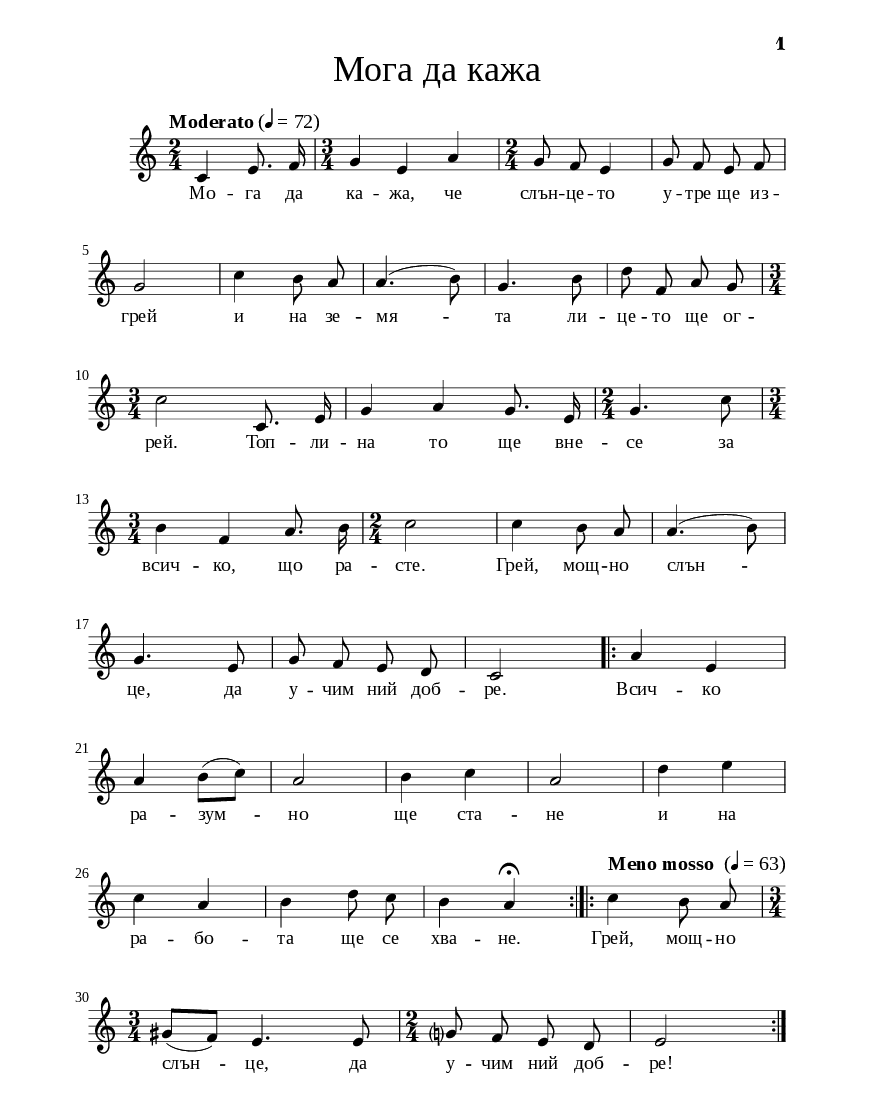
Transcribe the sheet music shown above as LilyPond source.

\version "2.24.4"

% include paper part and global functions
\include "include/globals.ily"

\bookpart {
  \label #'ref108
  \tocItem \markup "Мога да кажа"
  \include "include/bookpart-paper.ily"
  \score {
    \include "include/score-layout.ily"


    \new Voice \relative c' {
      \clef treble
      \key c \major
      \time 2/4
      \tempoFunc "Moderato" 4 "72"

      \autoBeamOff
      c4 e8. f16 |\time 3/4  g4 e  a4 |\time 2/4  g8 f8 e4 |  g8 f e f | \break

      g2 | c4 b8 a8 | a4. (b8) | g4. b8 | d8 f, a g | \break


      \time 3/4 c2 c,8. e16 | g4 a g8. e16 | \time 2/4 g4. c8 | \break

      \time 3/4  b4  f4  a8.  b16 | \time 2/4  | c2 | c4  b8  a8 | a4. (  b8 ) \break |

      g4.  e8 |  g8  f8  e8  d8 | c2
      | \bar ".|:"  \key a \minor a'4  e4 \break |
      a4  b8 ( [  c8 ) ] | a2 | b4  c4 | a2 | d4  e4 \break |
      c4  a4 | b4  d8  c8 | b4  a4 ^\fermata


      \tempoFunc "Meno mosso " 4 "63"| \bar ":|.|:" c4  b8  a8 \break |

      \time 3/4  | gis8 ( [  f8 ) ]  e4.  e8 | \time 2/4  | g?8  f8  e8  d8 | e2
      \bar ":|."

    }

    \addlyrics {
      Мо -- га да ка -- жа,

      че слън -- це -- то у -- тре ще из -- грей

      и на зе -- мя -- та ли -- це -- то ще ог -- рей.

      Топ -- ли -- на то ще вне -- се

      за всич -- ко, що ра -- сте.

      Грей, мощ -- но слън -- це,

      да у -- чим ний доб -- ре.

      Всич -- ко ра  -- зум  -- но ще

      ста  -- не и на ра  -- бо  -- та ще

      се хва  -- не. Грей, мощ  -- но слън

      -- це, да у  -- чим ний доб  --
      ре!
    }

    \header {
      title = \titleFunc #'ref_desc_14 "Мога да кажа" "Moga da kaža"
    }

    \midi{}

  }



} % bookpart
